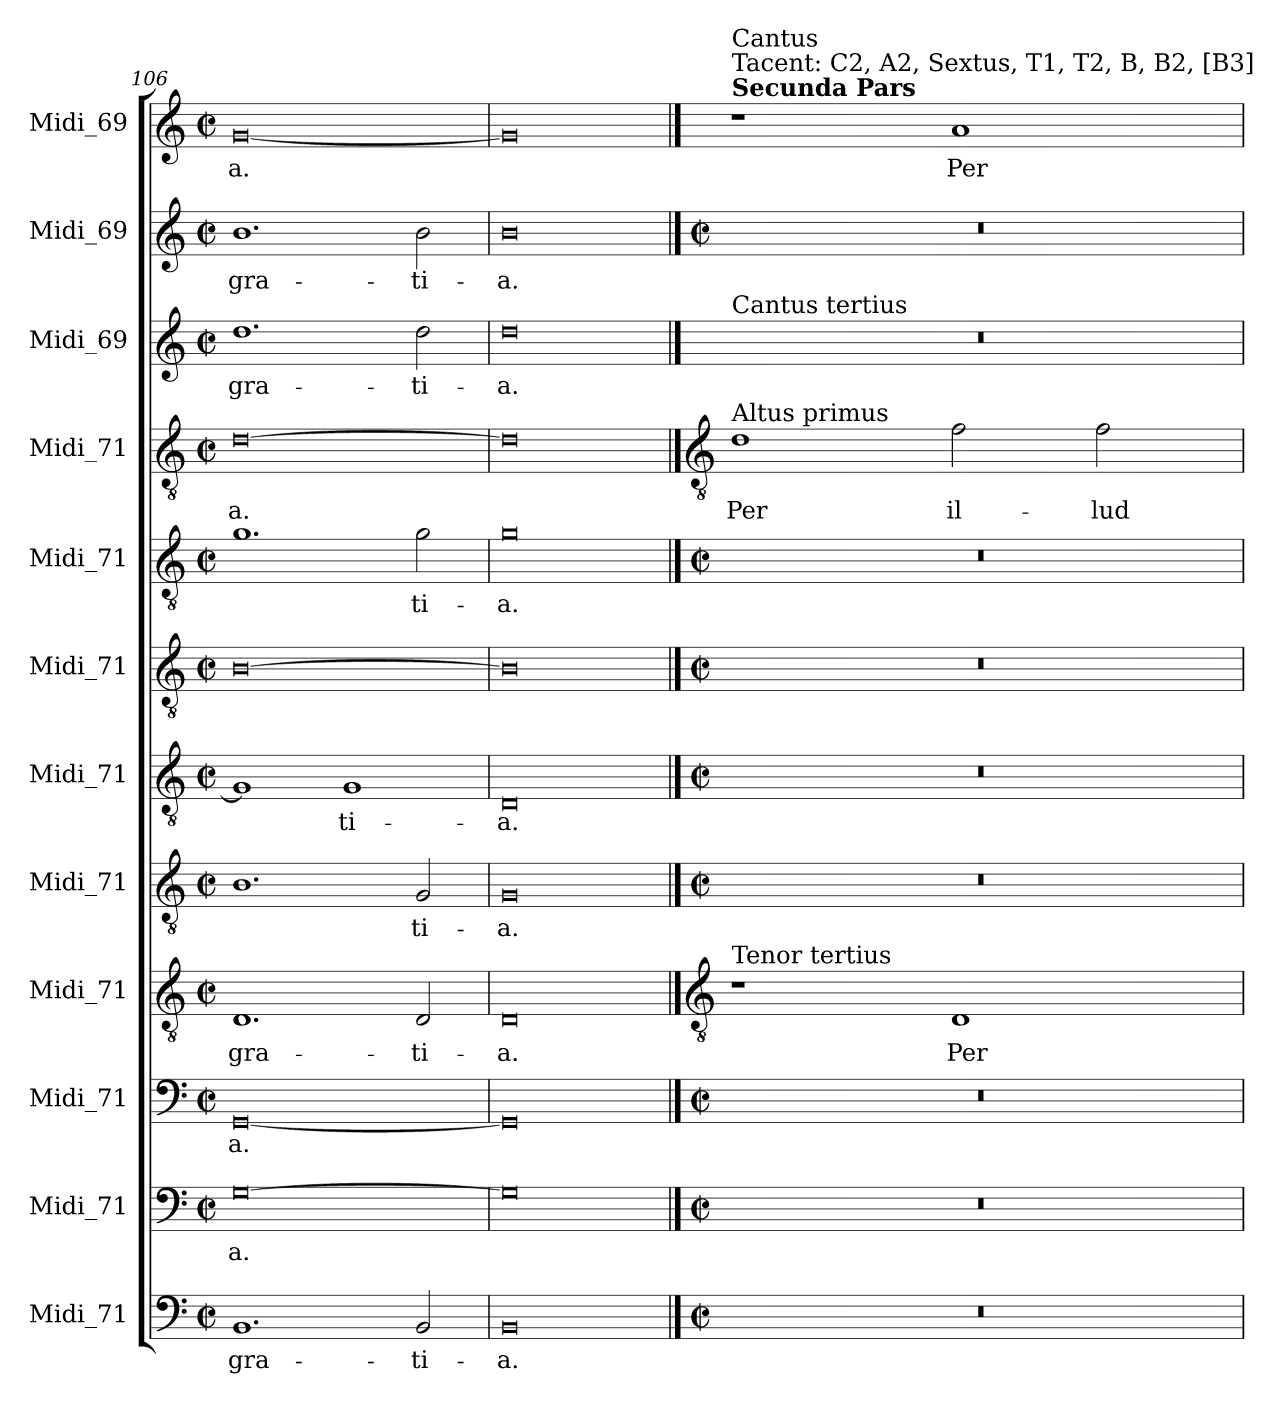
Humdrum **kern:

**kern	**text	**kern	**text	**kern	**text	**kern	**text	**kern	**text	**kern	**text	**kern	**kern	**text	**kern	**text	**kern	**text	**kern	**text	**kern	**text
*part12	*part12	*part11	*part11	*part10	*part10	*part9	*part9	*part8	*part8	*part7	*part7	*part6	*part5	*part5	*part4	*part4	*part3	*part3	*part2	*part2	*part1	*part1
*staff12	*staff12	*staff11	*staff11	*staff10	*staff10	*staff9	*staff9	*staff8	*staff8	*staff7	*staff7	*staff6	*staff5	*staff5	*staff4	*staff4	*staff3	*staff3	*staff2	*staff2	*staff1	*staff1
*I"Midi_71	*	*I"Midi_71	*	*I"Midi_71	*	*I"Midi_71	*	*I"Midi_71	*	*I"Midi_71	*	*I"Midi_71	*I"Midi_71	*	*I"Midi_71	*	*I"Midi_69	*	*I"Midi_69	*	*I"Midi_69	*
*clefF4	*	*clefF4	*	*clefF4	*	*clefGv2	*	*clefGv2	*	*clefGv2	*	*clefGv2	*clefGv2	*	*clefGv2	*	*clefG2	*	*clefG2	*	*clefG2	*
*k[]	*	*k[]	*	*k[]	*	*k[]	*	*k[]	*	*k[]	*	*k[]	*k[]	*	*k[]	*	*k[]	*	*k[]	*	*k[]	*
*C:	*	*C:	*	*C:	*	*C:	*	*C:	*	*C:	*	*C:	*C:	*	*C:	*	*C:	*	*C:	*	*C:	*
*M4/2	*	*M4/2	*	*M4/2	*	*M4/2	*	*M4/2	*	*M4/2	*	*M4/2	*M4/2	*	*M4/2	*	*M4/2	*	*M4/2	*	*M4/2	*
*met(c|)	*	*met(c|)	*	*met(c|)	*	*met(c|)	*	*met(c|)	*	*met(c|)	*	*met(c|)	*met(c|)	*	*met(c|)	*	*met(c|)	*	*met(c|)	*	*met(c|)	*
=106	=106	=106	=106	=106	=106	=106	=106	=106	=106	=106	=106	=106	=106	=106	=106	=106	=106	=106	=106	=106	=106	=106
!	!LO:LY:b	!	!LO:LY:b	!	!LO:LY:b	!	!LO:LY:b	!	!	!	!	!	!	!	!	!LO:LY:b	!	!LO:LY:b	!	!LO:LY:b	!	!LO:LY:b
1.BB	gra-	[0G	-a.	[0GG	-a.	1.D	gra-	1.B	.	1G]	.	[0B	1.g	.	[0d	a.	1.dd	gra-	1.b	gra-	[0g	-a.
!	!	!	!	!	!	!	!	!	!	!	!LO:LY:b	!	!	!	!	!	!	!	!	!	!	!
.	.	.	.	.	.	.	.	.	.	1G	-ti-	.	.	.	.	.	.	.	.	.	.	.
!	!LO:LY:b	!	!	!	!	!	!LO:LY:b	!	!LO:LY:b	!	!	!	!	!LO:LY:b	!	!	!	!LO:LY:b	!	!LO:LY:b	!	!
2BB	-ti-	.	.	.	.	2D	-ti-	2G	ti-	.	.	.	2g	ti-	.	.	2dd	-ti-	2b	-ti-	.	.
=107	=107	=107	=107	=107	=107	=107	=107	=107	=107	=107	=107	=107	=107	=107	=107	=107	=107	=107	=107	=107	=107	=107
!	!LO:LY:b	!	!	!	!	!	!LO:LY:b	!	!LO:LY:b	!	!LO:LY:b	!	!	!LO:LY:b	!	!	!	!LO:LY:b	!	!LO:LY:b	!	!
0BB	-a.	0G]	.	0GG]	.	0D	-a.	0G	-a.	0D	-a.	0B]	0g	-a.	0d]	.	0dd	-a.	0b	-a.	0g]	.
!!LO:LB:g=z
==108	==108	==108	==108	==108	==108	==108	==108	==108	==108	==108	==108	==108	==108	==108	==108	==108	==108	==108	==108	==108	==108	==108
*	*	*	*	*	*	*clefGv2	*	*	*	*	*	*	*	*	*clefGv2	*	*	*	*	*	*	*
*M4/2	*	*M4/2	*	*M4/2	*	*	*	*M4/2	*	*M4/2	*	*M4/2	*M4/2	*	*	*	*	*	*M4/2	*	*	*
*met(c|)	*	*met(c|)	*	*met(c|)	*	*	*	*met(c|)	*	*met(c|)	*	*met(c|)	*met(c|)	*	*	*	*	*	*met(c|)	*	*	*
!	!	!	!	!	!	!	!	!	!	!	!	!	!	!	!	!	!	!	!	!	!LO:TX:a:B:t=Secunda Pars	!
!	!	!	!	!	!	!	!	!	!	!	!	!	!	!	!	!	!	!	!	!	!LO:TX:a:t=Tacent&colon; C2, A2, Sextus, T1, T2,  B, B2, [B3]	!
!	!	!	!	!	!	!	!	!	!	!	!	!	!	!	!	!	!	!	!	!	!LO:TX:a:t=Cantus	!
!	!	!	!	!	!	!	!	!	!	!	!	!	!	!	!	!	!LO:TX:a:t=Cantus tertius	!	!	!	!	!
!	!	!	!	!	!	!	!	!	!	!	!	!	!	!	!LO:TX:a:t=Altus primus	!	!	!	!	!	!	!
!	!	!	!	!	!	!LO:TX:a:t=Tenor tertius	!	!	!	!	!	!	!	!	!	!	!	!	!	!	!	!
!	!	!	!	!	!	!	!	!	!	!	!	!	!	!	!	!LO:LY:b	!	!	!	!	!	!
0r	.	0r	.	0r	.	1r	.	0r	.	0r	.	0r	0r	.	1d	Per	0r	.	0r	.	1r	.
!	!	!	!	!	!	!	!LO:LY:b	!	!	!	!	!	!	!	!	!LO:LY:b	!	!	!	!	!	!LO:LY:b
.	.	.	.	.	.	1D	Per	.	.	.	.	.	.	.	2f	il-	.	.	.	.	1a	Per
!	!	!	!	!	!	!	!	!	!	!	!	!	!	!	!	!LO:LY:b	!	!	!	!	!	!
.	.	.	.	.	.	.	.	.	.	.	.	.	.	.	2f	-lud	.	.	.	.	.	.
=	=	=	=	=	=	=	=	=	=	=	=	=	=	=	=	=	=	=	=	=	=	=
*-	*-	*-	*-	*-	*-	*-	*-	*-	*-	*-	*-	*-	*-	*-	*-	*-	*-	*-	*-	*-	*-	*-
